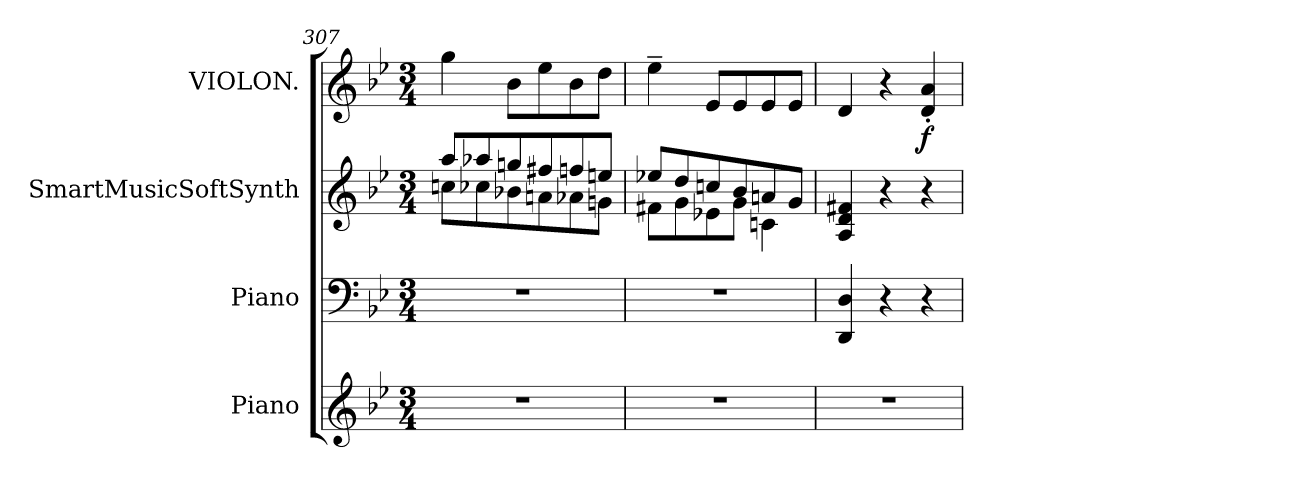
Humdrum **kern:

**kern	**kern	**kern	**kern	**dynam
*part4	*part3	*part2	*part1	*part1
*staff4	*staff3	*staff2	*staff1	*staff1
*I"Piano	*I"Piano	*I"SmartMusicSoftSynth	*I"VIOLON.	*
*I'P.	*	*	*	*
*clefG2	*clefF4	*clefG2	*clefG2	*
*k[b-e-]	*k[b-e-]	*k[b-e-]	*k[b-e-]	*
*M3/4	*M3/4	*M3/4	*M3/4	*
=307	=307	=307	=307	=307
*	*	*^	*	*
2.r	2.r	8aa/L	8ccn\L	4gg\	.
.	.	8aa-X/	8cc-X\	.	.
.	.	8ggn/	8b-X\	8b-\L	.
.	.	8ff#X/	8an\	8ee-\	.
.	.	8ffn/	8a-X\	8b-\	.
.	.	8een/J	8gn\J	8dd\J	.
!!LO:LB:g=z
=308	=308	=308	=308	=308	=308
2.r	2.r	8ee-X/L	8f#X\L	4ee-~\	.
.	.	8dd/	8g\	.	.
.	.	8ccn/	8e-X\	8e-/L	.
.	.	8b-/	8g\J	8e-/	.
.	.	8an/	4cn\	8e-/	.
.	.	8g/J	.	8e-/J	.
*	*	*v	*v	*	*
=309	=309	=309	=309	=309
2.r	4DD/ 4D/	4A/ 4d/ 4f#X/	4d/	.
.	4r	4r	4r	.
.	4r	4r	4d'/ 4a'/	f
=	=	=	=	=
*-	*-	*-	*-	*-
